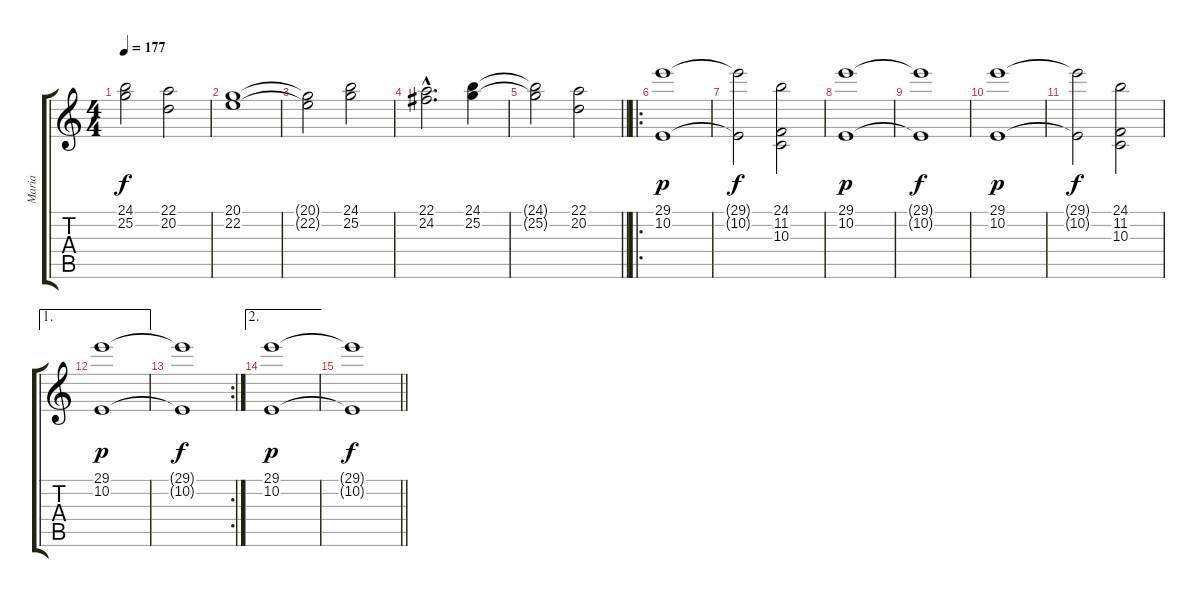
\track ("Maria" "Maria") {instrument pad4choir}
\staff {score tabs}
\tuning (B3 Gb3 D3 A2 E2 B1) {hide}
\ts (4 4)
\tempo 177
\clef g2
\ks c
(24.1{t} 25.2{t}).2{dy f} (22.1 20.2).2 |
(20.1 22.2).1 |
(20.1{t} 22.2{t}).2 (24.1 25.2).2 |
(22.1{hac} 24.2{hac}).2{d} (24.1 25.2).4 |
\barLineRight lightlight
(24.1{t} 25.2{t}).2 (22.1 20.2).2 |
\ro
(29.1 10.2).1{dy p} |
(29.1{t} 10.2{t}).2{dy f} (24.1 11.2 10.3).2 |
(29.1 10.2).1{dy p} |
(29.1{t} 10.2{t}).1{dy f} |
(29.1 10.2).1{dy p} |
(29.1{t} 10.2{t}).2{dy f} (24.1 11.2 10.3).2 |
\ae 1
(29.1 10.2).1{dy p} |
\rc 2
(29.1{t} 10.2{t}).1{dy f} |
\ae 2
(29.1 10.2).1{dy p} |
\barLineRight lightlight
(29.1{t} 10.2{t}).1{dy f}
